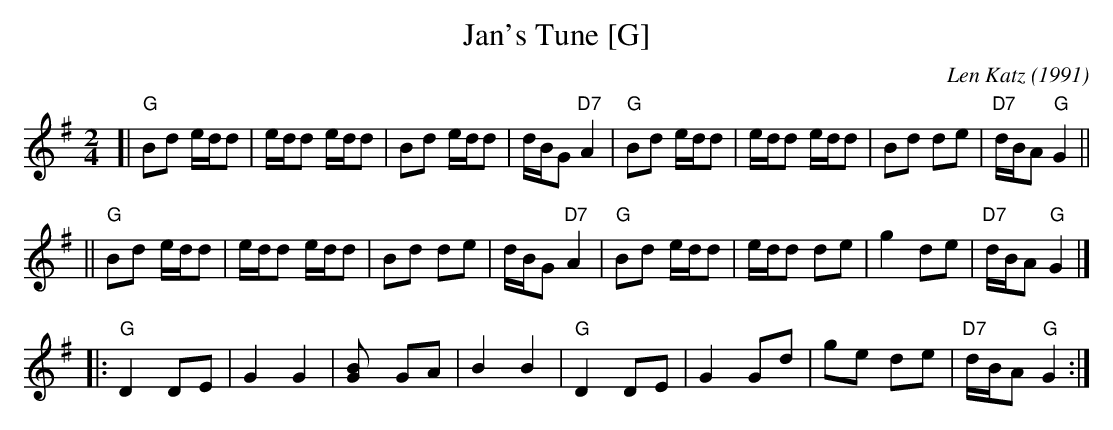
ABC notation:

X:1
T: Jan's Tune [G]
C: Len Katz (1991)
M: 2/4
L: 1/16
K: G
[| "G"B2d2 edd2 | edd2 edd2  |  B2d2  edd2 |     dBG2 "D7"A4 \
|  "G"B2d2 edd2 | edd2 edd2  |  B2d2  d2e2 | "D7"dBA2  "G"G4 ||
|| "G"B2d2 edd2 | edd2 edd2  |  B2d2  d2e2 |     dBG2 "D7"A4 \
|  "G"B2d2 edd2 | edd2 d2e2  |  g4    d2e2 | "D7"dBA2  "G"G4 |]
|: "G"D4   D2E2 | G4   G4    | [B4G2] G2A2 |     B4       B4 \
|  "G"D4   D2E2 | G4   G2d2  |  g2e2  d2e2 | "D7"dBA2  "G"G4 :|
